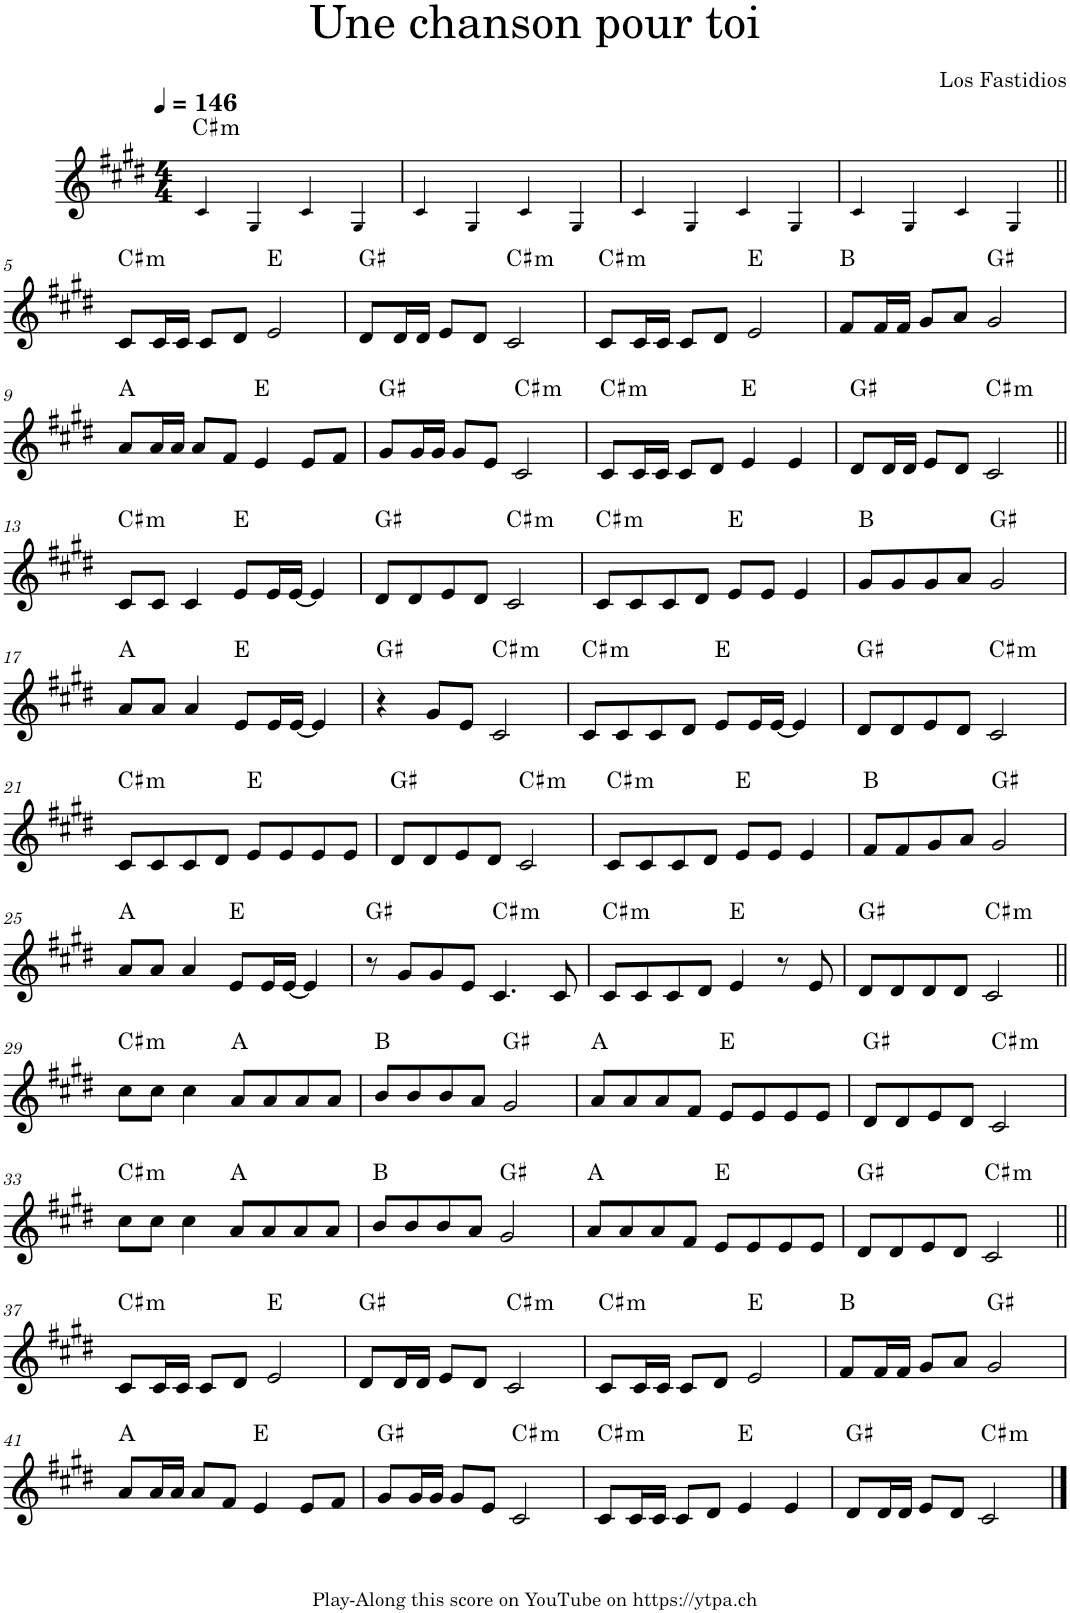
**kern	**harte
*part1	*part1
*staff1	*
*I"Piano	*
*I'Pno.	*
*clefG2	*
*k[f#c#g#d#]	*
*M4/4	*
*MM146	*
=1	=1
!	!LO:H:kt=m
4c#!/	C#:min
4G#!/	.
4c#!/	.
4G#!/	.
=2	=2
4c#!/	.
4G#!/	.
4c#!/	.
4G#!/	.
=3	=3
4c#!/	.
4G#!/	.
4c#!/	.
4G#!/	.
=4	=4
4c#!/	.
4G#!/	.
4c#!/	.
4G#!/	.
!!LO:LB:g=z
=5||	=5||
!	!LO:H:kt=m
8c#/L	C#:min
16c#/L	.
16c#/JJ	.
8c#/L	.
8d#/J	.
2e/	E:maj
=6	=6
8d#/L	G#:maj
16d#/L	.
16d#/JJ	.
8e/L	.
8d#/J	.
!	!LO:H:kt=m
2c#/	C#:min
=7	=7
!	!LO:H:kt=m
8c#/L	C#:min
16c#/L	.
16c#/JJ	.
8c#/L	.
8d#/J	.
2e/	E:maj
=8	=8
8f#/L	B:maj
16f#/L	.
16f#/JJ	.
8g#/L	.
8a/J	.
2g#/	G#:maj
!!LO:LB:g=z
=9	=9
8a/L	A:maj
16a/L	.
16a/JJ	.
8a/L	.
8f#/J	.
4e/	E:maj
8e/L	.
8f#/J	.
=10	=10
8g#/L	G#:maj
16g#/L	.
16g#/JJ	.
8g#/L	.
8e/J	.
!	!LO:H:kt=m
2c#/	C#:min
=11	=11
!	!LO:H:kt=m
8c#/L	C#:min
16c#/L	.
16c#/JJ	.
8c#/L	.
8d#/J	.
4e/	E:maj
4e/	.
=12	=12
8d#/L	G#:maj
16d#/L	.
16d#/JJ	.
8e/L	.
8d#/J	.
!	!LO:H:kt=m
2c#/	C#:min
!!LO:LB:g=z
=13||	=13||
!	!LO:H:kt=m
8c#/L	C#:min
8c#/J	.
4c#/	.
8e/L	E:maj
16e/L	.
[16e/JJ	.
4e/]	.
=14	=14
8d#/L	G#:maj
8d#/	.
8e/	.
8d#/J	.
!	!LO:H:kt=m
2c#/	C#:min
=15	=15
!	!LO:H:kt=m
8c#/L	C#:min
8c#/	.
8c#/	.
8d#/J	.
8e/L	E:maj
8e/J	.
4e/	.
=16	=16
8g#/L	B:maj
8g#/	.
8g#/	.
8a/J	.
2g#/	G#:maj
!!LO:LB:g=z
=17	=17
8a/L	A:maj
8a/J	.
4a/	.
8e/L	E:maj
16e/L	.
[16e/JJ	.
4e/]	.
=18	=18
4r	G#:maj
8g#/L	.
8e/J	.
!	!LO:H:kt=m
2c#/	C#:min
=19	=19
!	!LO:H:kt=m
8c#/L	C#:min
8c#/	.
8c#/	.
8d#/J	.
8e/L	E:maj
16e/L	.
[16e/JJ	.
4e/]	.
=20	=20
8d#/L	G#:maj
8d#/	.
8e/	.
8d#/J	.
!	!LO:H:kt=m
2c#/	C#:min
!!LO:LB:g=z
=21	=21
!	!LO:H:kt=m
8c#/L	C#:min
8c#/	.
8c#/	.
8d#/J	.
8e/L	E:maj
8e/	.
8e/	.
8e/J	.
=22	=22
8d#/L	G#:maj
8d#/	.
8e/	.
8d#/J	.
!	!LO:H:kt=m
2c#/	C#:min
=23	=23
!	!LO:H:kt=m
8c#/L	C#:min
8c#/	.
8c#/	.
8d#/J	.
8e/L	E:maj
8e/J	.
4e/	.
=24	=24
8f#/L	B:maj
8f#/	.
8g#/	.
8a/J	.
2g#/	G#:maj
!!LO:LB:g=z
=25	=25
8a/L	A:maj
8a/J	.
4a/	.
8e/L	E:maj
16e/L	.
[16e/JJ	.
4e/]	.
=26	=26
8r	G#:maj
8g#/L	.
8g#/	.
8e/J	.
!	!LO:H:kt=m
4.c#/	C#:min
8c#/	.
=27	=27
!	!LO:H:kt=m
8c#/L	C#:min
8c#/	.
8c#/	.
8d#/J	.
4e/	E:maj
8r	.
8e/	.
=28	=28
8d#/L	G#:maj
8d#/	.
8d#/	.
8d#/J	.
!	!LO:H:kt=m
2c#/	C#:min
!!LO:LB:g=z
=29||	=29||
!	!LO:H:kt=m
8cc#\L	C#:min
8cc#\J	.
4cc#\	.
8a/L	A:maj
8a/	.
8a/	.
8a/J	.
=30	=30
8b/L	B:maj
8b/	.
8b/	.
8a/J	.
2g#/	G#:maj
=31	=31
8a/L	A:maj
8a/	.
8a/	.
8f#/J	.
8e/L	E:maj
8e/	.
8e/	.
8e/J	.
=32	=32
8d#/L	G#:maj
8d#/	.
8e/	.
8d#/J	.
!	!LO:H:kt=m
2c#/	C#:min
!!LO:LB:g=z
=33	=33
!	!LO:H:kt=m
8cc#\L	C#:min
8cc#\J	.
4cc#\	.
8a/L	A:maj
8a/	.
8a/	.
8a/J	.
=34	=34
8b/L	B:maj
8b/	.
8b/	.
8a/J	.
2g#/	G#:maj
=35	=35
8a/L	A:maj
8a/	.
8a/	.
8f#/J	.
8e/L	E:maj
8e/	.
8e/	.
8e/J	.
=36	=36
8d#/L	G#:maj
8d#/	.
8e/	.
8d#/J	.
!	!LO:H:kt=m
2c#/	C#:min
!!LO:LB:g=z
=37||	=37||
!	!LO:H:kt=m
8c#/L	C#:min
16c#/L	.
16c#/JJ	.
8c#/L	.
8d#/J	.
2e/	E:maj
=38	=38
8d#/L	G#:maj
16d#/L	.
16d#/JJ	.
8e/L	.
8d#/J	.
!	!LO:H:kt=m
2c#/	C#:min
=39	=39
!	!LO:H:kt=m
8c#/L	C#:min
16c#/L	.
16c#/JJ	.
8c#/L	.
8d#/J	.
2e/	E:maj
=40	=40
8f#/L	B:maj
16f#/L	.
16f#/JJ	.
8g#/L	.
8a/J	.
2g#/	G#:maj
!!LO:LB:g=z
=41	=41
8a/L	A:maj
16a/L	.
16a/JJ	.
8a/L	.
8f#/J	.
4e/	E:maj
8e/L	.
8f#/J	.
=42	=42
8g#/L	G#:maj
16g#/L	.
16g#/JJ	.
8g#/L	.
8e/J	.
!	!LO:H:kt=m
2c#/	C#:min
=43	=43
!	!LO:H:kt=m
8c#/L	C#:min
16c#/L	.
16c#/JJ	.
8c#/L	.
8d#/J	.
4e/	E:maj
4e/	.
=44	=44
8d#/L	G#:maj
16d#/L	.
16d#/JJ	.
8e/L	.
8d#/J	.
!	!LO:H:kt=m
2c#/	C#:min
==	==
*-	*-
